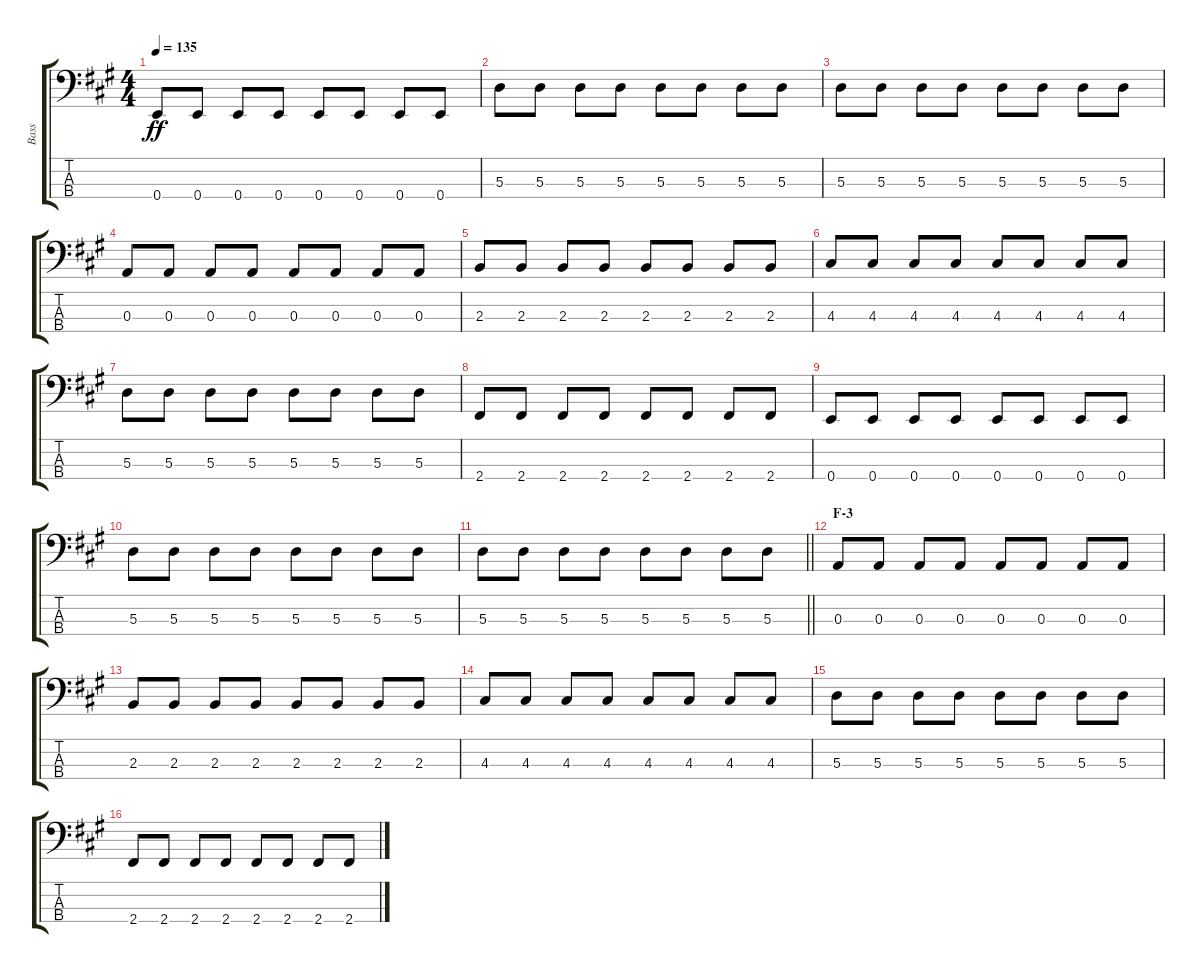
\track ("Bass" "Bass") {instrument electricbasspick}
\staff {score tabs}
\tuning (G2 D2 A1 E1) {hide}
\ts (4 4)
\tempo 135
\clef f4
\ks a
0.4.8{dy ff} 0.4.8 0.4.8 0.4.8 0.4.8 0.4.8 0.4.8 0.4.8 |
5.3.8 5.3.8 5.3.8 5.3.8 5.3.8 5.3.8 5.3.8 5.3.8 |
5.3.8 5.3.8 5.3.8 5.3.8 5.3.8 5.3.8 5.3.8 5.3.8 |
0.3.8 0.3.8 0.3.8 0.3.8 0.3.8 0.3.8 0.3.8 0.3.8 |
2.3.8 2.3.8 2.3.8 2.3.8 2.3.8 2.3.8 2.3.8 2.3.8 |
4.3.8 4.3.8 4.3.8 4.3.8 4.3.8 4.3.8 4.3.8 4.3.8 |
5.3.8 5.3.8 5.3.8 5.3.8 5.3.8 5.3.8 5.3.8 5.3.8 |
2.4.8 2.4.8 2.4.8 2.4.8 2.4.8 2.4.8 2.4.8 2.4.8 |
0.4.8 0.4.8 0.4.8 0.4.8 0.4.8 0.4.8 0.4.8 0.4.8 |
5.3.8 5.3.8 5.3.8 5.3.8 5.3.8 5.3.8 5.3.8 5.3.8 |
\barLineRight lightlight
5.3.8 5.3.8 5.3.8 5.3.8 5.3.8 5.3.8 5.3.8 5.3.8 |
\section ("" "F-3")
0.3.8 0.3.8 0.3.8 0.3.8 0.3.8 0.3.8 0.3.8 0.3.8 |
2.3.8 2.3.8 2.3.8 2.3.8 2.3.8 2.3.8 2.3.8 2.3.8 |
4.3.8 4.3.8 4.3.8 4.3.8 4.3.8 4.3.8 4.3.8 4.3.8 |
5.3.8 5.3.8 5.3.8 5.3.8 5.3.8 5.3.8 5.3.8 5.3.8 |
2.4.8 2.4.8 2.4.8 2.4.8 2.4.8 2.4.8 2.4.8 2.4.8
